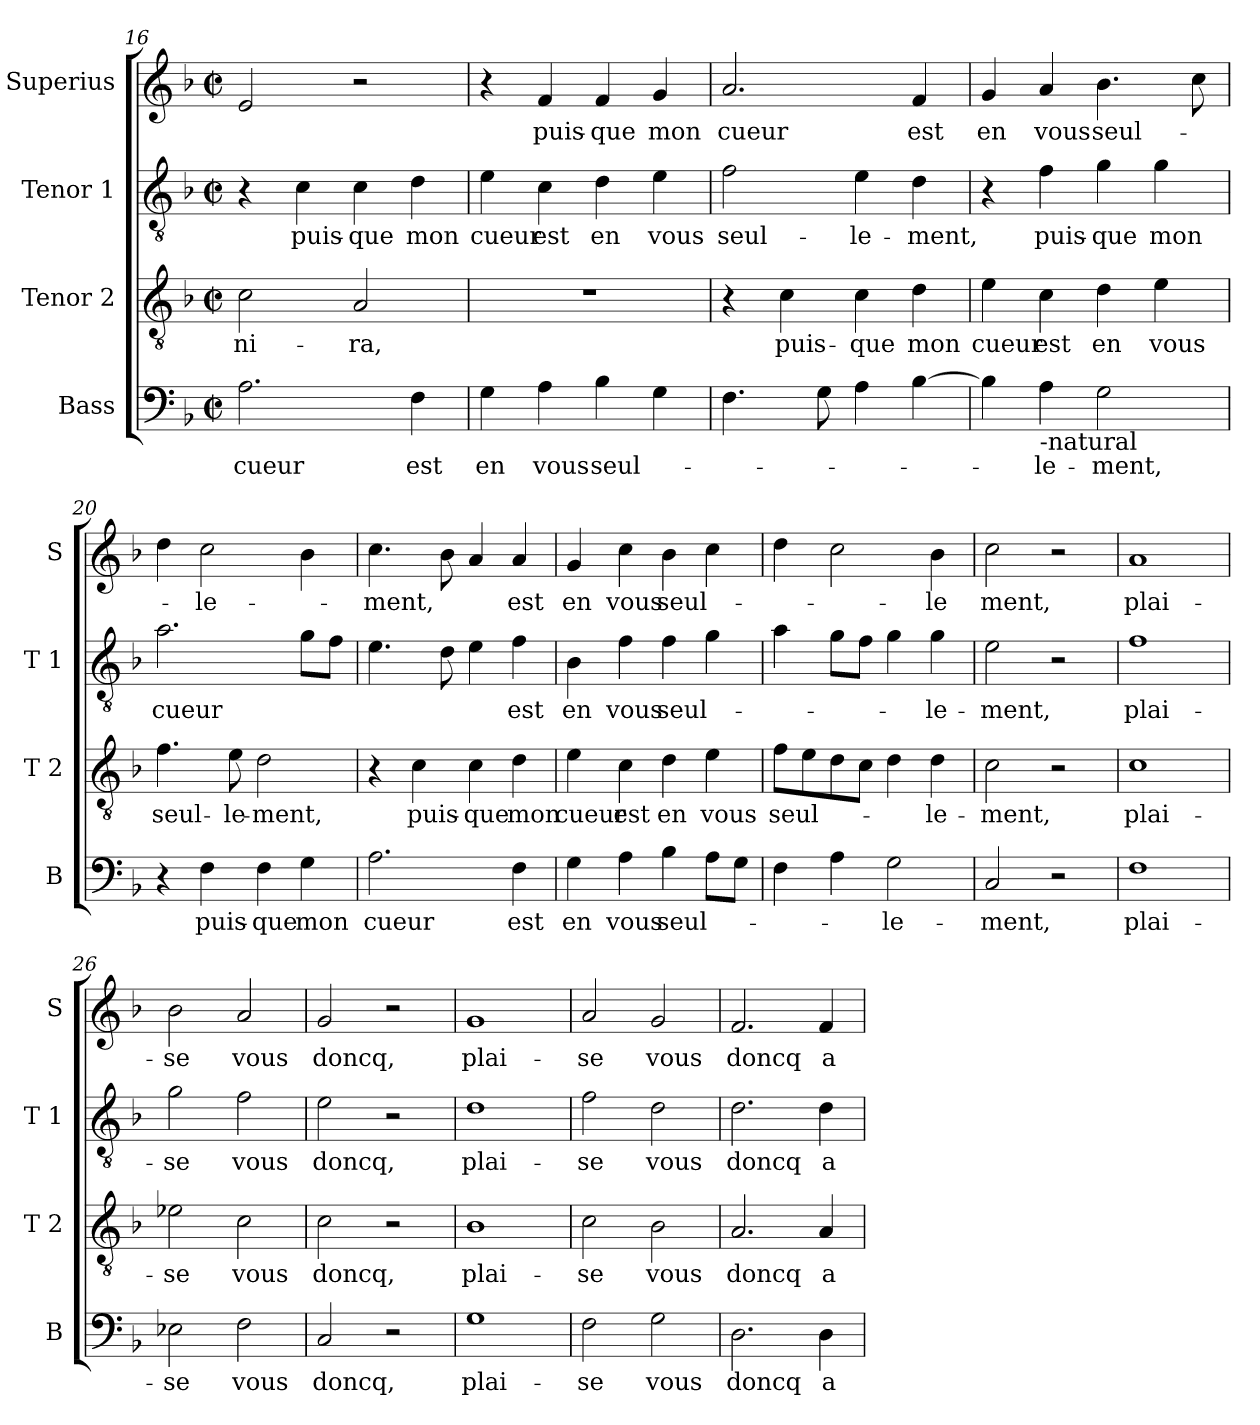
**kern	**text	**kern	**text	**kern	**text	**kern	**text
*part4	*part4	*part3	*part3	*part2	*part2	*part1	*part1
*staff4	*staff4	*staff3	*staff3	*staff2	*staff2	*staff1	*staff1
*I"Bass	*	*I"Tenor 2	*	*I"Tenor 1	*	*I"Superius	*
*I'B	*	*I'T 2	*	*I'T 1	*	*I'S	*
!!LO:PB:g=z
*clefF4	*	*clefGv2	*	*clefGv2	*	*clefG2	*
*k[b-]	*	*k[b-]	*	*k[b-]	*	*k[b-]	*
*F:	*	*F:	*	*F:	*	*F:	*
*M2/2	*	*M2/2	*	*M2/2	*	*M2/2	*
*met(c|)	*	*met(c|)	*	*met(c|)	*	*met(c|)	*
=16	=16	=16	=16	=16	=16	=16	=16
2.A\	cueur	2c\	-ni-	4r	.	2e/	.
.	.	.	.	4c\	puis-	.	.
.	.	2A/	-ra,	4c\	-que	2r	.
4F\	est	.	.	4d\	mon	.	.
=17	=17	=17	=17	=17	=17	=17	=17
4G\	en	1r	.	4e\	cueur	4r	.
4A\	vous	.	.	4c\	est	4f/	puis-
4B-\	seul-	.	.	4d\	en	4f/	-que
4G\	.	.	.	4e\	vous	4g/	mon
=18	=18	=18	=18	=18	=18	=18	=18
4.F\	.	4r	.	2f\	seul-	2.a/	cueur
.	.	4c\	puis-	.	.	.	.
8G\	.	.	.	.	.	.	.
4A\	.	4c\	-que	4e\	-le-	.	.
[4B-\	.	4d\	mon	4d\	-ment,	4f/	est
=19	=19	=19	=19	=19	=19	=19	=19
4B-\]	.	4e\	cueur	4r	.	4g/	en
!LO:TX:b:t=-natural	!	!	!	!	!	!	!
4A\	-le-	4c\	est	4f\	puis-	4a/	vous
2G\	-ment,	4d\	en	4g\	-que	4.b-\	seul-
.	.	4e\	vous	4g\	mon	.	.
.	.	.	.	.	.	8cc\	.
=20	=20	=20	=20	=20	=20	=20	=20
4r	.	4.f\	seul-	2.a\	cueur	4dd\	.
4F\	puis-	.	.	.	.	2cc\	-le-
.	.	8e\	-le-	.	.	.	.
4F\	-que	2d\	-ment,	.	.	.	.
4G\	mon	.	.	8g\L	.	4b-\	.
.	.	.	.	8f\J	.	.	.
!!LO:LB:g=z
=21	=21	=21	=21	=21	=21	=21	=21
2.A\	cueur	4r	.	4.e\	.	4.cc\	-ment,
.	.	4c\	puis-	.	.	.	.
.	.	.	.	8d\	.	8b-\	.
.	.	4c\	-que	4e\	.	4a/	.
4F\	est	4d\	mon	4f\	est	4a/	est
=22	=22	=22	=22	=22	=22	=22	=22
4G\	en	4e\	cueur	4B-\	en	4g/	en
4A\	vous	4c\	est	4f\	vous	4cc\	vous
4B-\	seul-	4d\	en	4f\	seul-	4b-\	seul-
8A\L	.	4e\	vous	4g\	.	4cc\	.
8G\J	.	.	.	.	.	.	.
=23	=23	=23	=23	=23	=23	=23	=23
4F\	.	8f\L	seul-	4a\	.	4dd\	.
.	.	8e\	.	.	.	.	.
4A\	.	8d\	.	8g\L	.	2cc\	.
.	.	8c\J	.	8f\J	.	.	.
2G\	-le-	4d\	.	4g\	.	.	.
.	.	4d\	-le-	4g\	-le-	4b-\	-le
=24	=24	=24	=24	=24	=24	=24	=24
2C/	-ment,	2c\	-ment,	2e\	-ment,	2cc\	ment,
2r	.	2r	.	2r	.	2r	.
=25	=25	=25	=25	=25	=25	=25	=25
1F	plai-	1c	plai-	1f	plai-	1a	plai-
!!LO:LB:g=z
=26	=26	=26	=26	=26	=26	=26	=26
2E-X\	-se	2e-X\	-se	2g\	-se	2b-\	-se
2F\	vous	2c\	vous	2f\	vous	2a/	vous
=27	=27	=27	=27	=27	=27	=27	=27
2C/	doncq,	2c\	doncq,	2e\	doncq,	2g/	doncq,
2r	.	2r	.	2r	.	2r	.
=28	=28	=28	=28	=28	=28	=28	=28
1G	plai-	1B-	plai-	1d	plai-	1g	plai-
=29	=29	=29	=29	=29	=29	=29	=29
2F\	-se	2c\	-se	2f\	-se	2a/	-se
2G\	vous	2B-\	vous	2d\	vous	2g/	vous
=30	=30	=30	=30	=30	=30	=30	=30
2.D\	doncq	2.A/	doncq	2.d\	doncq	2.f/	doncq
4D\	a-	4A/	a-	4d\	a-	4f/	a-
=	=	=	=	=	=	=	=
*-	*-	*-	*-	*-	*-	*-	*-
